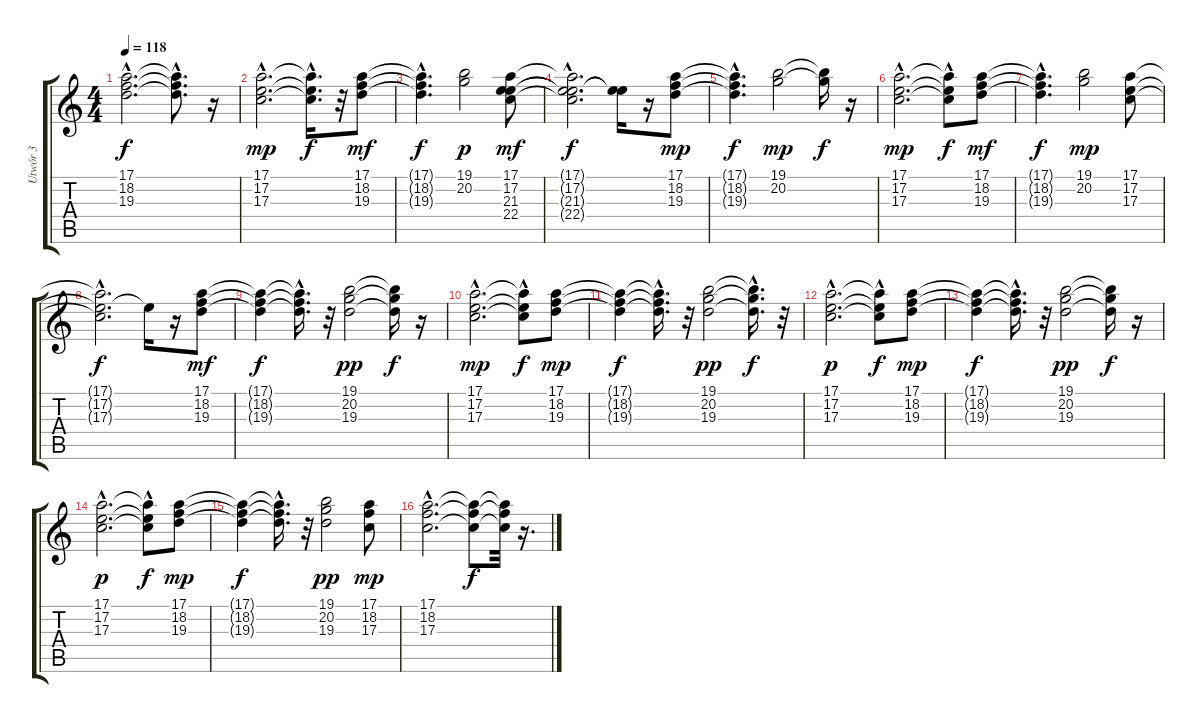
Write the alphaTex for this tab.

\track ("Utwór 3" "Utwór 3") {instrument rockorgan}
\staff {score tabs}
\tuning (E4 B3 G3 D3 A2 E2) {hide}
\ts (4 4)
\tempo 118
\clef g2
\ks c
(17.1{hac t} 18.2{hac t} 19.3{hac t}).2{d dy f} (17.1{hac t} 18.2{hac t} 19.3{hac t}).8{d} r.16 |
(17.1{hac} 17.2{hac} 17.3{hac}).2{d dy mp} (17.1{t} 17.2{hac t} 17.3{t}).16{d dy f} r.32 (17.1 18.2 19.3).8{dy mf} |
(17.1{hac t} 18.2{hac t} 19.3{hac t}).4{d dy f} (19.1 20.2).2{dy p} (17.1 17.2 21.3 22.4).8{dy mf} |
(17.1{t} 17.2{hac t} 21.3{hac t} 22.4{t}).2{d dy f} (17.2{t} 21.3{t}).16 r.16 (17.1 18.2 19.3).8{dy mp} |
(17.1{t} 18.2{t} 19.3{hac t}).4{d dy f} (19.1 20.2).2{dy mp} (19.1{t} 20.2{t}).16{dy f} r.16 |
(17.1{hac} 17.2{hac} 17.3{hac}).2{d dy mp} (17.1{t} 17.2{hac t} 17.3{hac t}).8{dy f} (17.1 18.2 19.3).8{dy mf} |
(17.1{t} 18.2{t} 19.3{hac t}).4{d dy f} (19.1 20.2).2{dy mp} (17.1 17.2 17.3).8 |
(17.1{hac t} 17.2{hac t} 17.3{hac t}).2{d dy f} 17.2{t}.16 r.16 (17.1 18.2 19.3).8{dy mf} |
(17.1{t} 18.2{t} 19.3{t}).4{dy f} (17.1{hac t} 18.2{hac t} 19.3{hac t}).16{d} r.32 (19.1 20.2 19.3).2{dy pp} (19.1{t} 20.2{t} 19.3{t}).16{dy f} r.16 |
(17.1{hac} 17.2{hac} 17.3{hac}).2{d dy mp} (17.1{hac t} 17.2{t} 17.3{hac t}).8{dy f} (17.1 18.2 19.3).8{dy mp} |
(17.1{t} 18.2{t} 19.3{t}).4{dy f} (17.1{hac t} 18.2{hac t} 19.3{hac t}).16{d} r.32 (19.1 20.2 19.3).2{dy pp} (19.1{t} 20.2{t} 19.3{hac t}).16{d dy f} r.32 |
(17.1{hac} 17.2{hac} 17.3{hac}).2{d dy p} (17.1{t} 17.2{hac t} 17.3{hac t}).8{dy f} (17.1 18.2 19.3).8{dy mp} |
(17.1{t} 18.2{t} 19.3{t}).4{dy f} (17.1{t} 18.2{hac t} 19.3{hac t}).16{d} r.32 (19.1 20.2 19.3).2{dy pp} (19.1{t} 20.2{t} 19.3{t}).16{dy f} r.16 |
(17.1{hac} 17.2{hac} 17.3{hac}).2{d dy p} (17.1{hac t} 17.2{t} 17.3{hac t}).8{dy f} (17.1 18.2 19.3).8{dy mp} |
(17.1{t} 18.2{t} 19.3{t}).4{dy f} (17.1{t} 18.2{hac t} 19.3{t}).16{d} r.32 (19.1 20.2 19.3).2{dy pp} (17.1 18.2 17.3).8{dy mp} |
(17.1{hac} 18.2{hac} 17.3{hac}).2{d} (17.1{t} 18.2{t} 17.3{t}).8{dy f} (17.1{t} 18.2{t} 17.3{t}).32 r.16{d}
